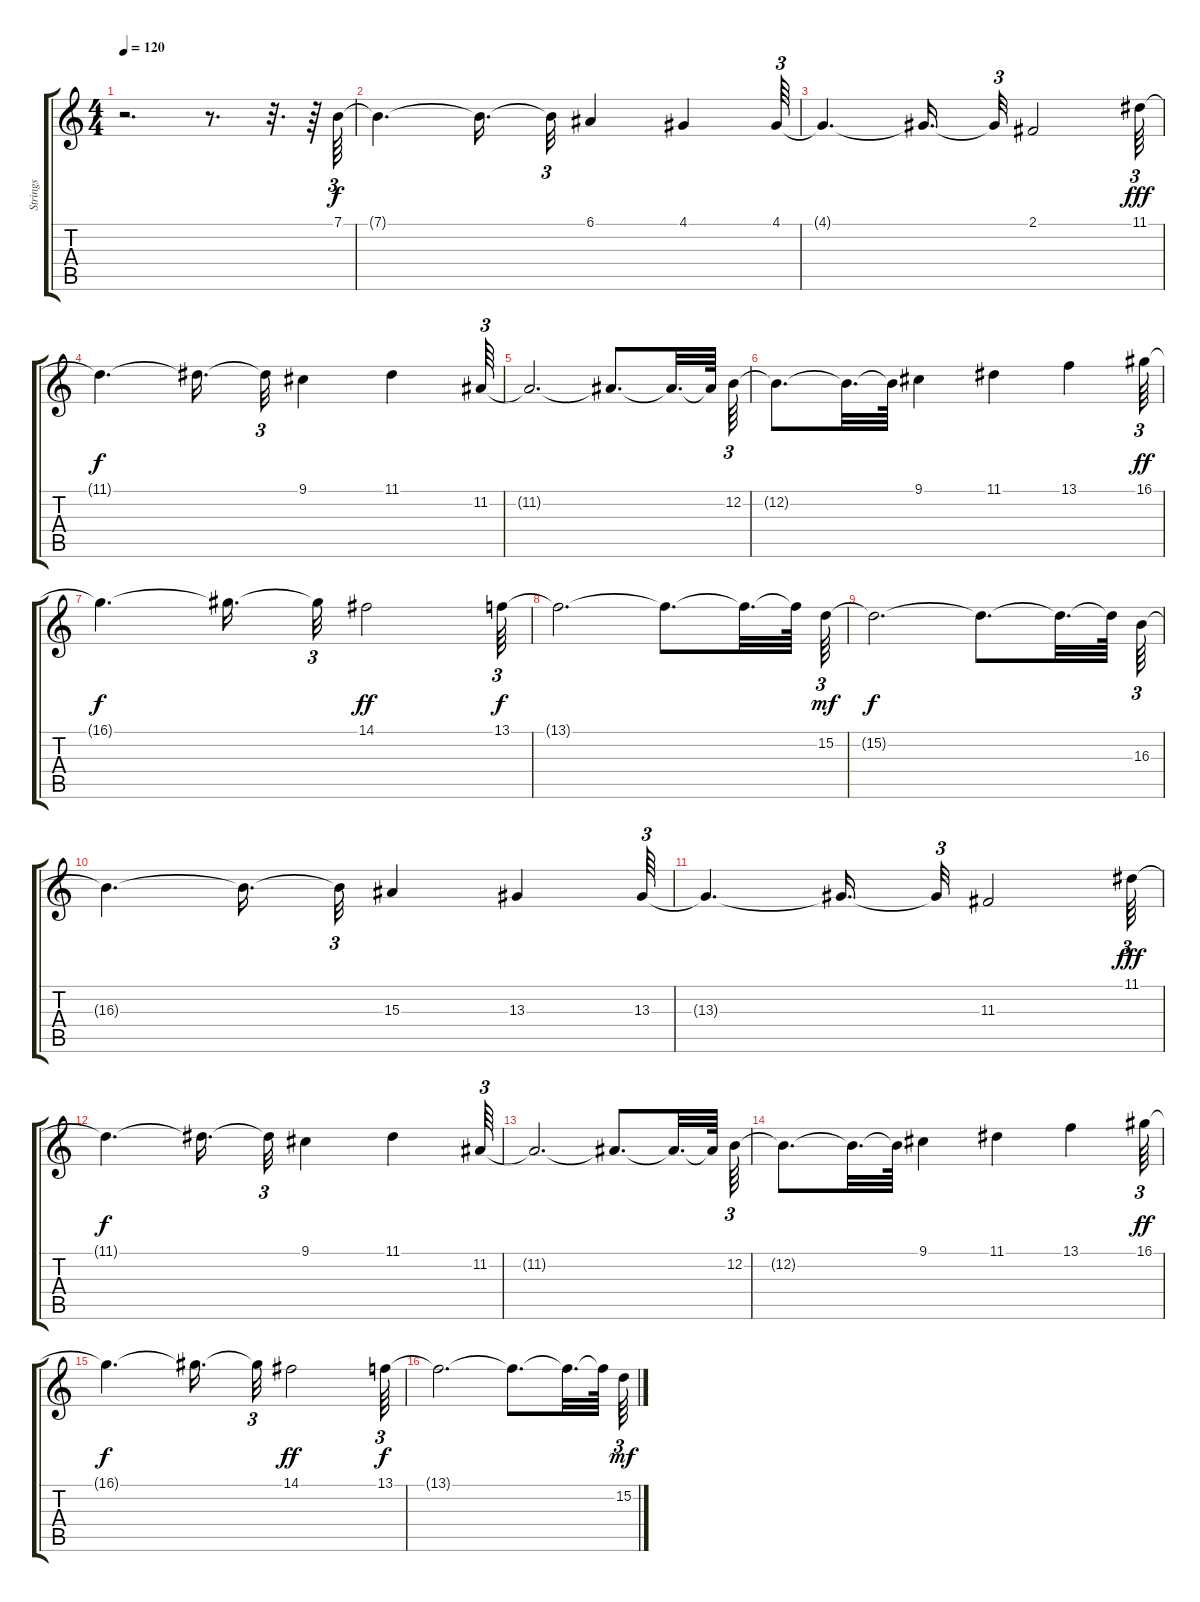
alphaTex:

\track ("Strings" "Strings") {instrument stringensemble1}
\staff {score tabs}
\tuning (E4 B3 G3 D3 A2 E2) {hide}
\ts (4 4)
\tempo 120
\clef g2
\ks c
r.2{d dy f} r.8{d} r.32{d} r.64 7.1.64{tu (3 2) volume 9} |
7.1{t}.4{d} 7.1{t}.16{d} 7.1{t}.32{tu (3 2)} 6.1.4 4.1.4 4.1.64{tu (3 2)} |
4.1{t}.4{d} 4.1{t}.16{d} 4.1{t}.32{tu (3 2)} 2.1.2 11.1.64{tu (3 2) dy fff} |
11.1{t}.4{d dy f} 11.1{t}.16{d} 11.1{t}.32{tu (3 2)} 9.1.4 11.1.4 11.2.64{tu (3 2)} |
11.2{t}.2{d} 11.2{t}.8{d} 11.2{t}.32{d} 11.2{t}.64 12.2.64{tu (3 2)} |
12.2{t}.8{d} 12.2{t}.32{d} 12.2{t}.64 9.1.4 11.1.4 13.1.4 16.1.64{tu (3 2) dy ff} |
16.1{t}.4{d dy f} 16.1{t}.16{d} 16.1{t}.32{tu (3 2)} 14.1.2{dy ff} 13.1.64{tu (3 2) dy f} |
13.1{t}.2{d} 13.1{t}.8{d} 13.1{t}.32{d} 13.1{t}.64 15.2.64{tu (3 2) dy mf} |
15.2{t}.2{d dy f} 15.2{t}.8{d} 15.2{t}.32{d} 15.2{t}.64 16.3.64{tu (3 2)} |
16.3{t}.4{d} 16.3{t}.16{d} 16.3{t}.32{tu (3 2)} 15.3.4 13.3.4 13.3.64{tu (3 2)} |
13.3{t}.4{d} 13.3{t}.16{d} 13.3{t}.32{tu (3 2)} 11.3.2 11.1.64{tu (3 2) dy fff} |
11.1{t}.4{d dy f} 11.1{t}.16{d} 11.1{t}.32{tu (3 2)} 9.1.4 11.1.4 11.2.64{tu (3 2)} |
11.2{t}.2{d} 11.2{t}.8{d} 11.2{t}.32{d} 11.2{t}.64 12.2.64{tu (3 2)} |
12.2{t}.8{d} 12.2{t}.32{d} 12.2{t}.64 9.1.4 11.1.4 13.1.4 16.1.64{tu (3 2) dy ff} |
16.1{t}.4{d dy f} 16.1{t}.16{d} 16.1{t}.32{tu (3 2)} 14.1.2{dy ff} 13.1.64{tu (3 2) dy f} |
13.1{t}.2{d} 13.1{t}.8{d} 13.1{t}.32{d} 13.1{t}.64 15.2.64{tu (3 2) dy mf}
